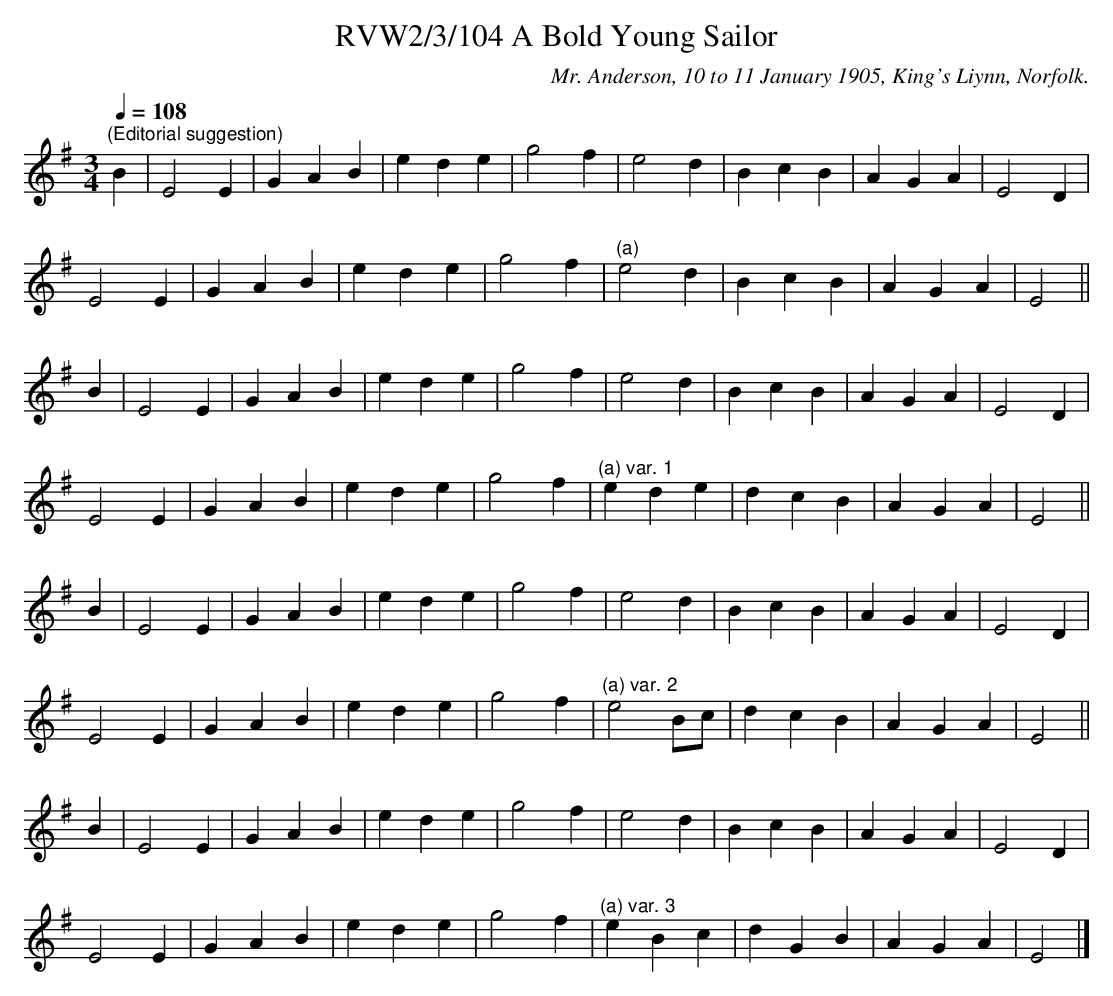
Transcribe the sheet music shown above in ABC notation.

X:1
T:RVW2/3/104 A Bold Young Sailor
C:Mr. Anderson, 10 to 11 January 1905, King's Liynn, Norfolk.
L:1/4
Q:1/4=108
M:3/4
K:Em
"^(Editorial suggestion)" B | E2 E | G A B | e d e | g2 f | e2 d | B c B | A G A | E2 D |$ E2 E |
G A B | e d e | g2 f |"^(a)" e2 d | B c B | A G A | E2 ||$ B | E2 E | G A B | e d e | g2 f |
e2 d | B c B | A G A | E2 D |$ E2 E | G A B | e d e | g2 f |"^(a) var. 1" e d e | d c B | A G A |
E2 ||$ B | E2 E | G A B | e d e | g2 f | e2 d | B c B | A G A | E2 D |$ E2 E | G A B | e d e |
g2 f |"^(a) var. 2" e2 B/c/ | d c B | A G A | E2 ||$ B | E2 E | G A B | e d e | g2 f | e2 d |
B c B | A G A | E2 D |$ E2 E | G A B | e d e | g2 f |"^(a) var. 3" e B c | d G B | A G A | E2 |]
